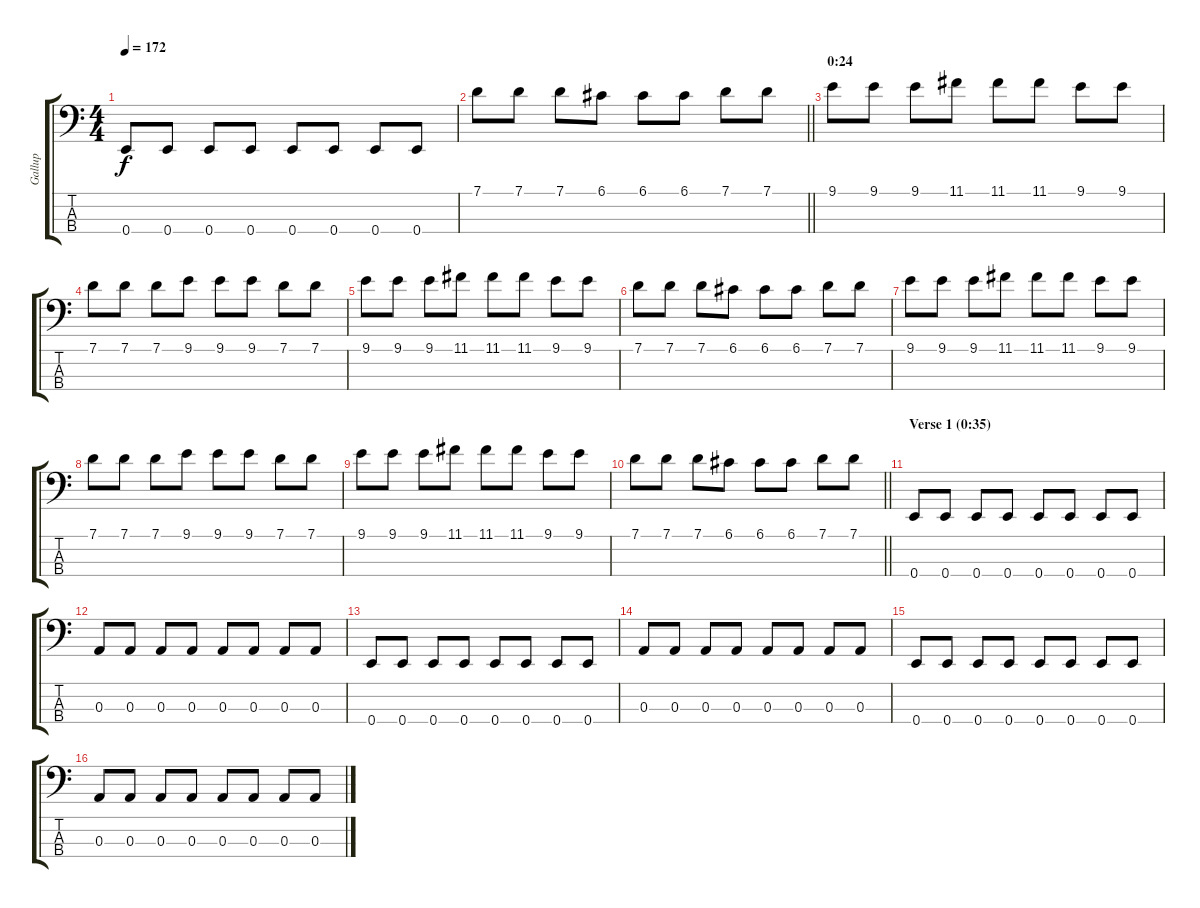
\track ("Gallup" "Gallup") {instrument electricbasspick}
\staff {score tabs}
\tuning (G2 D2 A1 E1) {hide}
\ts (4 4)
\tempo 172
\clef f4
\ks c
0.4.8{dy f} 0.4.8 0.4.8 0.4.8 0.4.8 0.4.8 0.4.8 0.4.8 |
\barLineRight lightlight
7.1.8 7.1.8 7.1.8 6.1.8 6.1.8 6.1.8 7.1.8 7.1.8 |
\section ("" "0:24")
9.1.8 9.1.8 9.1.8 11.1.8 11.1.8 11.1.8 9.1.8 9.1.8 |
7.1.8 7.1.8 7.1.8 9.1.8 9.1.8 9.1.8 7.1.8 7.1.8 |
9.1.8 9.1.8 9.1.8 11.1.8 11.1.8 11.1.8 9.1.8 9.1.8 |
7.1.8 7.1.8 7.1.8 6.1.8 6.1.8 6.1.8 7.1.8 7.1.8 |
9.1.8 9.1.8 9.1.8 11.1.8 11.1.8 11.1.8 9.1.8 9.1.8 |
7.1.8 7.1.8 7.1.8 9.1.8 9.1.8 9.1.8 7.1.8 7.1.8 |
9.1.8 9.1.8 9.1.8 11.1.8 11.1.8 11.1.8 9.1.8 9.1.8 |
\barLineRight lightlight
7.1.8 7.1.8 7.1.8 6.1.8 6.1.8 6.1.8 7.1.8 7.1.8 |
\section ("" "Verse 1 (0:35)")
0.4.8 0.4.8 0.4.8 0.4.8 0.4.8 0.4.8 0.4.8 0.4.8 |
0.3.8 0.3.8 0.3.8 0.3.8 0.3.8 0.3.8 0.3.8 0.3.8 |
0.4.8 0.4.8 0.4.8 0.4.8 0.4.8 0.4.8 0.4.8 0.4.8 |
0.3.8 0.3.8 0.3.8 0.3.8 0.3.8 0.3.8 0.3.8 0.3.8 |
0.4.8 0.4.8 0.4.8 0.4.8 0.4.8 0.4.8 0.4.8 0.4.8 |
0.3.8 0.3.8 0.3.8 0.3.8 0.3.8 0.3.8 0.3.8 0.3.8
